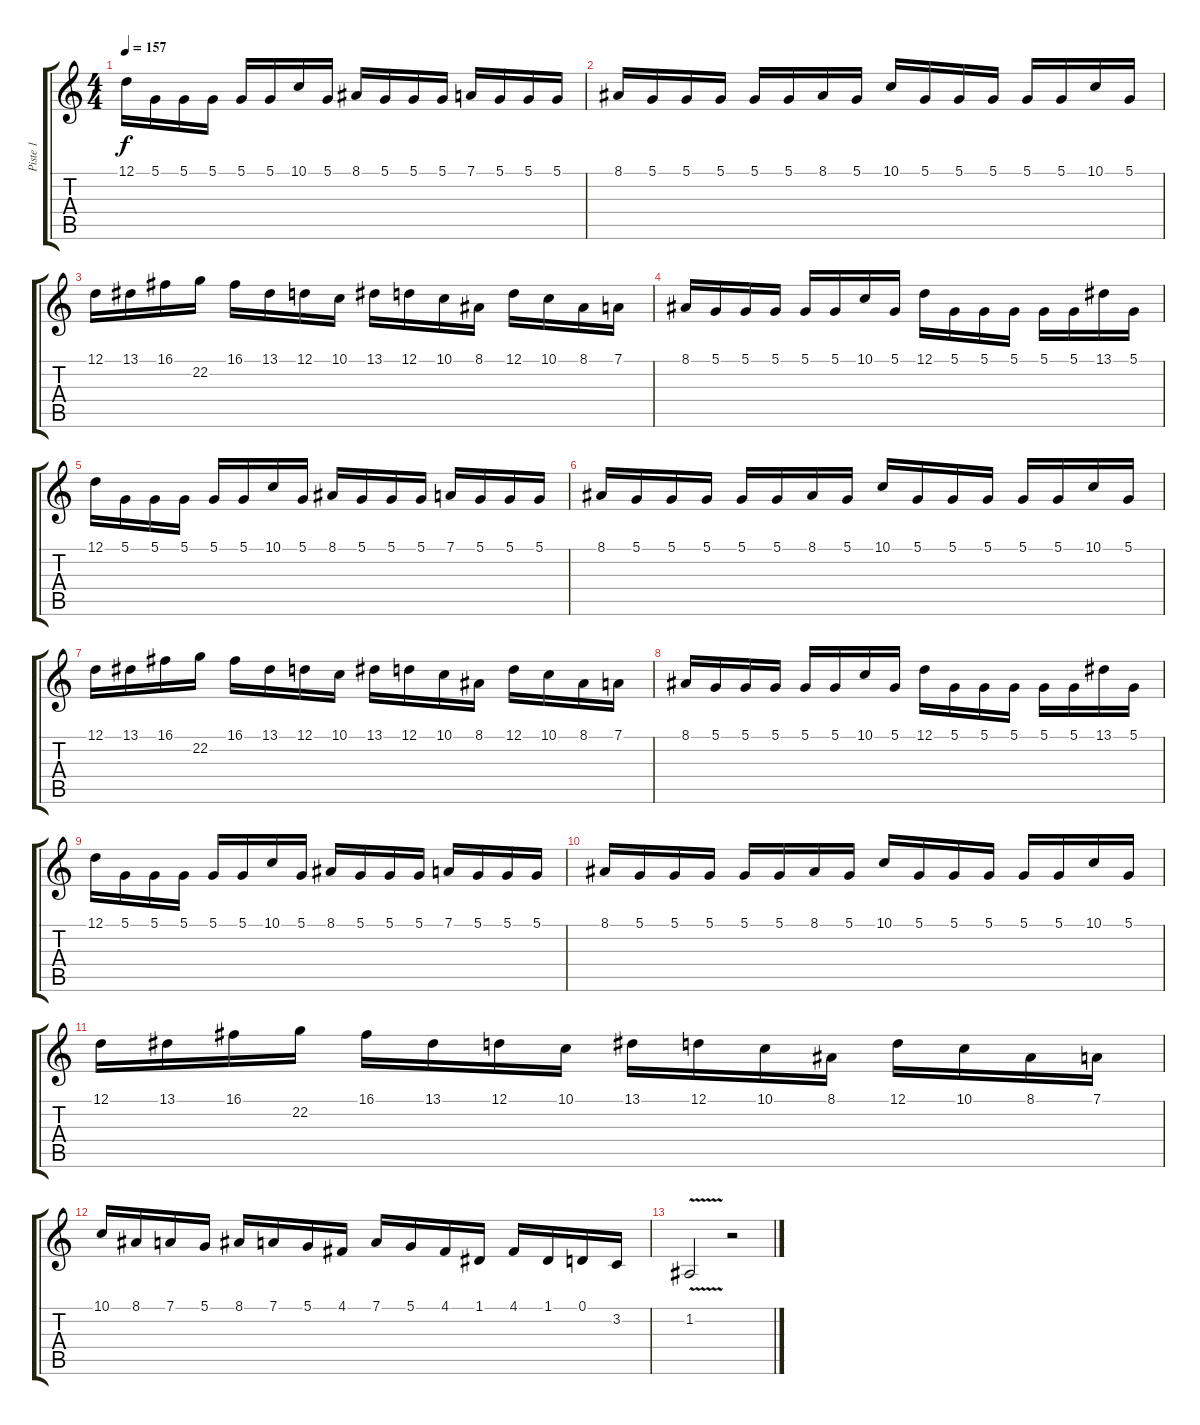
\track ("Piste 1" "Piste 1") {instrument harpsichord}
\staff {score tabs}
\tuning (D4 A3 F3 C3 G2 D2) {hide}
\ts (4 4)
\tempo 157
\clef g2
\ks c
12.1.16{dy f} 5.1.16 5.1.16 5.1.16 5.1.16 5.1.16 10.1.16 5.1.16 8.1.16 5.1.16 5.1.16 5.1.16 7.1.16 5.1.16 5.1.16 5.1.16 |
8.1.16 5.1.16 5.1.16 5.1.16 5.1.16 5.1.16 8.1.16 5.1.16 10.1.16 5.1.16 5.1.16 5.1.16 5.1.16 5.1.16 10.1.16 5.1.16 |
12.1.16 13.1.16 16.1.16 22.2.16 16.1.16 13.1.16 12.1.16 10.1.16 13.1.16 12.1.16 10.1.16 8.1.16 12.1.16 10.1.16 8.1.16 7.1.16 |
8.1.16 5.1.16 5.1.16 5.1.16 5.1.16 5.1.16 10.1.16 5.1.16 12.1.16 5.1.16 5.1.16 5.1.16 5.1.16 5.1.16 13.1.16 5.1.16 |
12.1.16 5.1.16 5.1.16 5.1.16 5.1.16 5.1.16 10.1.16 5.1.16 8.1.16 5.1.16 5.1.16 5.1.16 7.1.16 5.1.16 5.1.16 5.1.16 |
8.1.16 5.1.16 5.1.16 5.1.16 5.1.16 5.1.16 8.1.16 5.1.16 10.1.16 5.1.16 5.1.16 5.1.16 5.1.16 5.1.16 10.1.16 5.1.16 |
12.1.16 13.1.16 16.1.16 22.2.16 16.1.16 13.1.16 12.1.16 10.1.16 13.1.16 12.1.16 10.1.16 8.1.16 12.1.16 10.1.16 8.1.16 7.1.16 |
8.1.16 5.1.16 5.1.16 5.1.16 5.1.16 5.1.16 10.1.16 5.1.16 12.1.16 5.1.16 5.1.16 5.1.16 5.1.16 5.1.16 13.1.16 5.1.16 |
12.1.16 5.1.16 5.1.16 5.1.16 5.1.16 5.1.16 10.1.16 5.1.16 8.1.16 5.1.16 5.1.16 5.1.16 7.1.16 5.1.16 5.1.16 5.1.16 |
8.1.16 5.1.16 5.1.16 5.1.16 5.1.16 5.1.16 8.1.16 5.1.16 10.1.16 5.1.16 5.1.16 5.1.16 5.1.16 5.1.16 10.1.16 5.1.16 |
12.1.16 13.1.16 16.1.16 22.2.16 16.1.16 13.1.16 12.1.16 10.1.16 13.1.16 12.1.16 10.1.16 8.1.16 12.1.16 10.1.16 8.1.16 7.1.16 |
10.1.16 8.1.16 7.1.16 5.1.16 8.1.16 7.1.16 5.1.16 4.1.16 7.1.16 5.1.16 4.1.16 1.1.16 4.1.16 1.1.16 0.1.16 3.2.16 |
1.2{v}.2 r.2
